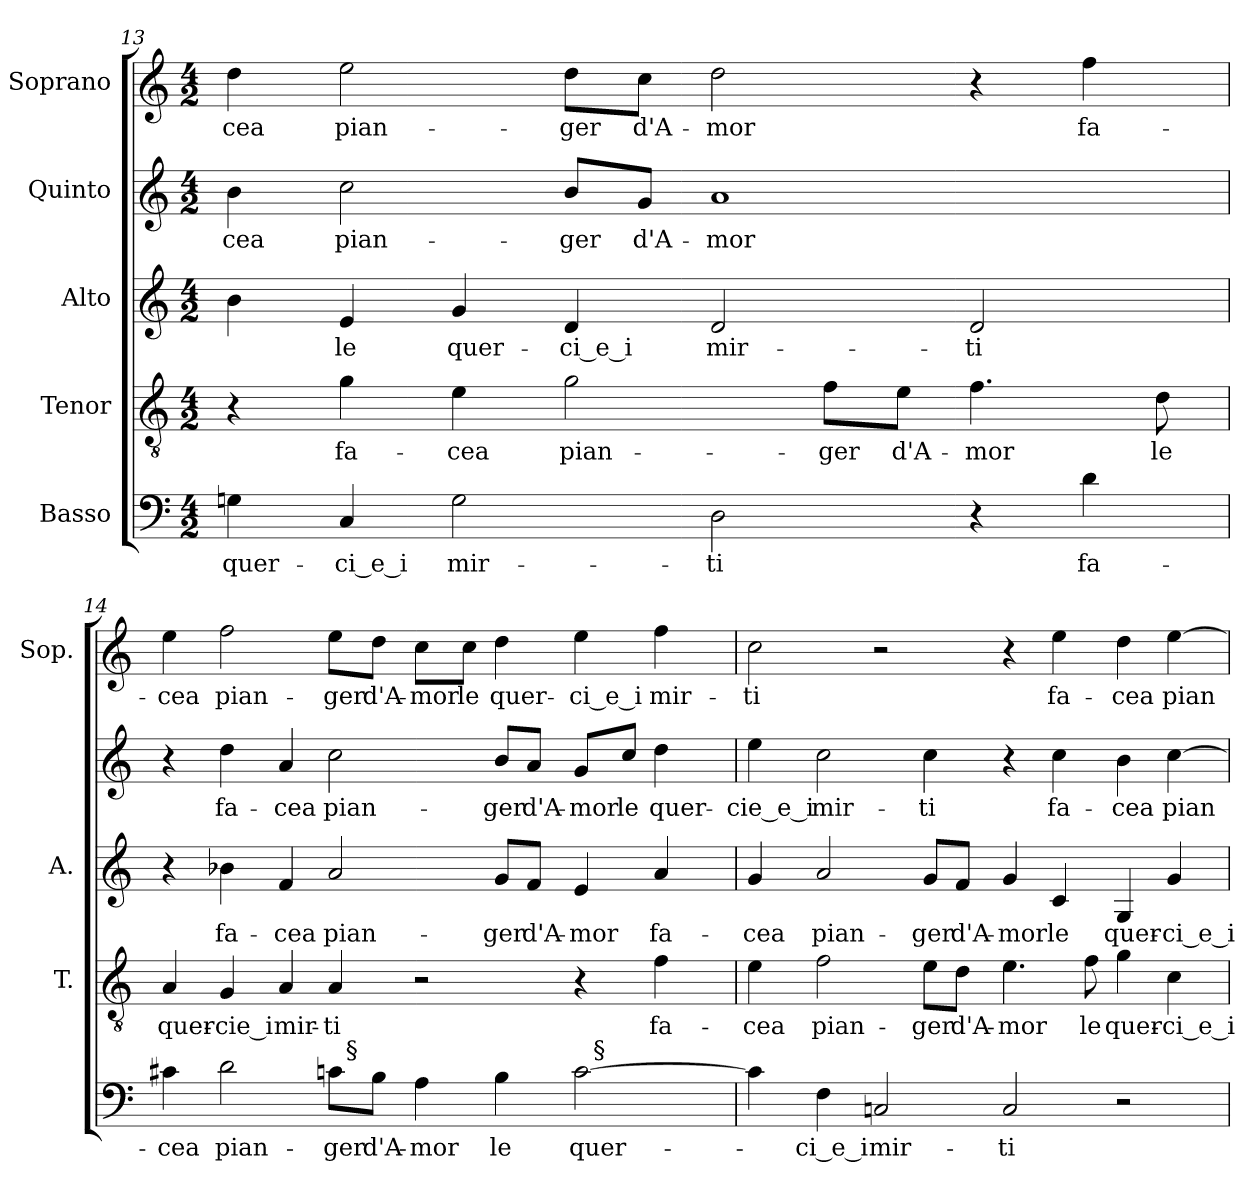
**kern	**text	**kern	**text	**kern	**text	**kern	**text	**kern	**text
*part5	*part5	*part4	*part4	*part3	*part3	*part2	*part2	*part1	*part1
*staff5	*staff5	*staff4	*staff4	*staff3	*staff3	*staff2	*staff2	*staff1	*staff1
*I"Basso	*	*I"Tenor	*	*I"Alto	*	*I"Quinto	*	*I"Soprano	*
*	*	*I'T.	*	*I'A.	*	*	*	*I'Sop.	*
!!LO:LB:g=z
*clefF4	*	*clefGv2	*	*clefG2	*	*clefG2	*	*clefG2	*
*	*	*ITrd7c12	*	*	*	*	*	*	*
*k[]	*	*k[]	*	*k[]	*	*k[]	*	*k[]	*
*C:	*	*C:	*	*C:	*	*C:	*	*C:	*
*M4/2	*	*M4/2	*	*M4/2	*	*M4/2	*	*M4/2	*
=13	=13	=13	=13	=13	=13	=13	=13	=13	=13
!	!LO:LY:b:color=#000000	!	!	!	!	!	!	!	!
!	!	!	!	!	!	!	!LO:LY:b:color=#000000	!	!
!	!	!	!	!	!	!	!	!	!LO:LY:b:color=#000000
4Gni\	quer-	4r	.	4bi\	.	4bi\	-cea	4ddi\	-cea
!	!LO:LY:b:color=#000000	!	!	!	!	!	!	!	!
!	!	!	!LO:LY:b:color=#000000	!	!	!	!	!	!
!	!	!	!	!	!LO:LY:b:color=#000000	!	!	!	!
!	!	!	!	!	!	!	!LO:LY:b:color=#000000	!	!
!	!	!	!	!	!	!	!	!	!LO:LY:b:color=#000000
4Ci/	-ci_e_i	4Gi\	fa-	4ei/	le	2cci\	pian-	2eei\	pian-
!	!LO:LY:b:color=#000000	!	!	!	!	!	!	!	!
!	!	!	!LO:LY:b:color=#000000	!	!	!	!	!	!
!	!	!	!	!	!LO:LY:b:color=#000000	!	!	!	!
2Gi\	mir-	4Ei\	-cea	4gi/	quer-	.	.	.	.
!	!	!	!LO:LY:b:color=#000000	!	!	!	!	!	!
!	!	!	!	!	!LO:LY:b:color=#000000	!	!	!	!
!	!	!	!	!	!	!	!LO:LY:b:color=#000000	!	!
!	!	!	!	!	!	!	!	!	!LO:LY:b:color=#000000
.	.	2Gi\	pian-	4di/	-ci_e_i	8bi/L	-ger	8ddi\L	-ger
!	!	!	!	!	!	!	!LO:LY:b:color=#000000	!	!
!	!	!	!	!	!	!	!	!	!LO:LY:b:color=#000000
.	.	.	.	.	.	8gi/J	d'A-	8cci\J	d'A-
!	!LO:LY:b:color=#000000	!	!	!	!	!	!	!	!
!	!	!	!	!	!LO:LY:b:color=#000000	!	!	!	!
!	!	!	!	!	!	!	!LO:LY:b:color=#000000	!	!
!	!	!	!	!	!	!	!	!	!LO:LY:b:color=#000000
2Di\	-ti	.	.	2di/	mir-	1ai	-mor	2ddi\	-mor
!	!	!	!LO:LY:b:color=#000000	!	!	!	!	!	!
.	.	8Fi\L	-ger	.	.	.	.	.	.
!	!	!	!LO:LY:b:color=#000000	!	!	!	!	!	!
.	.	8Ei\J	d'A-	.	.	.	.	.	.
!	!	!	!LO:LY:b:color=#000000	!	!	!	!	!	!
!	!	!	!	!	!LO:LY:b:color=#000000	!	!	!	!
4r	.	4.Fi\	-mor	2di/	-ti	.	.	4r	.
!	!LO:LY:b:color=#000000	!	!	!	!	!	!	!	!
!	!	!	!	!	!	!	!	!	!LO:LY:b:color=#000000
4di\	fa-	.	.	.	.	.	.	4ffi\	fa-
!	!	!	!LO:LY:b:color=#000000	!	!	!	!	!	!
.	.	8Di\	le	.	.	.	.	.	.
=14	=14	=14	=14	=14	=14	=14	=14	=14	=14
!	!LO:LY:b:color=#000000	!	!	!	!	!	!	!	!
!	!	!	!LO:LY:b:color=#000000	!	!	!	!	!	!
!	!	!	!	!	!	!	!	!	!LO:LY:b:color=#000000
*^	*	*	*	*	*	*	*	*	*
*	*^	*	*	*	*	*	*	*	*	*
4c#Xi\	2ryy	1ryy	-cea	4AAi/	quer-	4r	.	4r	.	4eei\	-cea
!	!	!	!LO:LY:b:color=#000000	!	!	!	!	!	!	!	!
!	!	!	!	!	!LO:LY:b:color=#000000	!	!	!	!	!	!
!	!	!	!	!	!	!	!LO:LY:b:color=#000000	!	!	!	!
!	!	!	!	!	!	!	!	!	!LO:LY:b:color=#000000	!	!
!	!	!	!	!	!	!	!	!	!	!	!LO:LY:b:color=#000000
2di\	.	.	pian-	4GGi/	-cie_i	4b-Xi\	fa-	4ddi\	fa-	2ffi\	pian-
!	!	!	!	!	!LO:LY:b:color=#000000	!	!	!	!	!	!
!	!	!	!	!	!	!	!LO:LY:b:color=#000000	!	!	!	!
!	!	!	!	!	!	!	!	!	!LO:LY:b:color=#000000	!	!
.	4ryy	.	.	4AAi/	mir-	4fi/	-cea	4ai/	-cea	.	.
!	!	!	!LO:LY:b:color=#000000	!	!	!	!	!	!	!	!
!	!	!	!	!	!LO:LY:b:color=#000000	!	!	!	!	!	!
!	!	!	!	!	!	!	!LO:LY:b:color=#000000	!	!	!	!
!	!	!	!	!	!	!	!	!	!LO:LY:b:color=#000000	!	!
!	!	!	!	!	!	!	!	!	!	!	!LO:LY:b:color=#000000
8ci\L	32ryy	.	-ger	4AAi/	-ti	2ai/	pian-	2cci\	pian-	8eei\L	-ger
.	256ryy	.	.	.	.	.	.	.	.	.	.
!	!LO:TX:a:t=§	!	!	!	!	!	!	!	!	!	!
.	1ryy	.	.	.	.	.	.	.	.	.	.
!	!	!	!LO:LY:b:color=#000000	!	!	!	!	!	!	!	!
!	!	!	!	!	!	!	!	!	!	!	!LO:LY:b:color=#000000
8Bi\J	.	.	d'A-	.	.	.	.	.	.	8ddi\J	d'A-
!	!	!	!LO:LY:b:color=#000000	!	!	!	!	!	!	!	!
!	!	!	!	!	!	!	!	!	!	!	!LO:LY:b:color=#000000
4Ai\	.	2ryy	-mor	2r	.	.	.	.	.	8cci\L	-mor
!	!	!	!	!	!	!	!	!	!	!	!LO:LY:b:color=#000000
.	.	.	.	.	.	.	.	.	.	8cci\J	le
!	!	!	!LO:LY:b:color=#000000	!	!	!	!	!	!	!	!
!	!	!	!	!	!	!	!LO:LY:b:color=#000000	!	!	!	!
!	!	!	!	!	!	!	!	!	!LO:LY:b:color=#000000	!	!
!	!	!	!	!	!	!	!	!	!	!	!LO:LY:b:color=#000000
4Bi\	.	.	le	.	.	8gi/L	-ger	8bi/L	-ger	4ddi\	quer-
!	!	!	!	!	!	!	!LO:LY:b:color=#000000	!	!	!	!
!	!	!	!	!	!	!	!	!	!LO:LY:b:color=#000000	!	!
.	.	.	.	.	.	8fi/J	d'A-	8ai/J	d'A-	.	.
!	!	!	!LO:LY:b:color=#000000	!	!	!	!	!	!	!	!
!	!	!	!	!	!	!	!LO:LY:b:color=#000000	!	!	!	!
!	!	!	!	!	!	!	!	!	!LO:LY:b:color=#000000	!	!
!	!	!	!	!	!	!	!	!	!	!	!LO:LY:b:color=#000000
[>2ci\	.	32ryy	quer-	4r	.	4ei/	-mor	8gi/L	-mor	4eei\	-ci_e_i
.	.	256ryy	.	.	.	.	.	.	.	.	.
!	!	!LO:TX:a:t=§	!	!	!	!	!	!	!	!	!
.	.	4ryy	.	.	.	.	.	.	.	.	.
!	!	!	!	!	!	!	!	!	!LO:LY:b:color=#000000	!	!
.	.	.	.	.	.	.	.	8cci/J	le	.	.
!	!	!	!	!	!LO:LY:b:color=#000000	!	!	!	!	!	!
!	!	!	!	!	!	!	!LO:LY:b:color=#000000	!	!	!	!
!	!	!	!	!	!	!	!	!	!LO:LY:b:color=#000000	!	!
!	!	!	!	!	!	!	!	!	!	!	!LO:LY:b:color=#000000
.	.	.	.	4Fi\	fa-	4ai/	fa-	4ddi\	quer-	4ffi\	mir-
.	8ryy	8ryy	.	.	.	.	.	.	.	.	.
.	16ryy	16ryy	.	.	.	.	.	.	.	.	.
.	64..ryy	64..ryy	.	.	.	.	.	.	.	.	.
*v	*v	*v	*	*	*	*	*	*	*	*	*
!!LO:LB:g=z
=15	=15	=15	=15	=15	=15	=15	=15	=15	=15
*^	*	*	*	*	*	*	*	*	*
*	*^	*	*	*	*	*	*	*	*	*
!	!	!	!	!	!LO:LY:b:color=#000000	!	!	!	!	!	!
*v	*v	*v	*	*	*	*	*	*	*	*	*
*^	*	*	*	*	*	*	*	*	*
*	*^	*	*	*	*	*	*	*	*	*
!	!	!	!	!	!	!	!LO:LY:b:color=#000000	!	!	!	!
*v	*v	*v	*	*	*	*	*	*	*	*	*
*^	*	*	*	*	*	*	*	*	*
*	*^	*	*	*	*	*	*	*	*	*
!	!	!	!	!	!	!	!	!	!LO:LY:b:color=#000000	!	!
*v	*v	*v	*	*	*	*	*	*	*	*	*
*^	*	*	*	*	*	*	*	*	*
*	*^	*	*	*	*	*	*	*	*	*
!	!	!	!	!	!	!	!	!	!	!	!LO:LY:b:color=#000000
*v	*v	*v	*	*	*	*	*	*	*	*	*
4ci\]	.	4Ei\	-cea	4gi/	-cea	4eei\	-cie_e_i	2cci\	-ti
!	!LO:LY:b:color=#000000	!	!	!	!	!	!	!	!
!	!	!	!LO:LY:b:color=#000000	!	!	!	!	!	!
!	!	!	!	!	!LO:LY:b:color=#000000	!	!	!	!
!	!	!	!	!	!	!	!LO:LY:b:color=#000000	!	!
4Fi\	-ci_e_i	2Fi\	pian-	2ai/	pian-	2cci\	mir-	.	.
!	!LO:LY:b:color=#000000	!	!	!	!	!	!	!	!
2Cni/	mir-	.	.	.	.	.	.	2r	.
!	!	!	!LO:LY:b:color=#000000	!	!	!	!	!	!
!	!	!	!	!	!LO:LY:b:color=#000000	!	!	!	!
!	!	!	!	!	!	!	!LO:LY:b:color=#000000	!	!
.	.	8Ei\L	-ger	8gi/L	-ger	4cci\	-ti	.	.
!	!	!	!LO:LY:b:color=#000000	!	!	!	!	!	!
!	!	!	!	!	!LO:LY:b:color=#000000	!	!	!	!
.	.	8Di\J	d'A-	8fi/J	d'A-	.	.	.	.
!	!LO:LY:b:color=#000000	!	!	!	!	!	!	!	!
!	!	!	!LO:LY:b:color=#000000	!	!	!	!	!	!
!	!	!	!	!	!LO:LY:b:color=#000000	!	!	!	!
2Ci/	-ti	4.Ei\	-mor	4gi/	-mor	4r	.	4r	.
!	!	!	!	!	!LO:LY:b:color=#000000	!	!	!	!
!	!	!	!	!	!	!	!LO:LY:b:color=#000000	!	!
!	!	!	!	!	!	!	!	!	!LO:LY:b:color=#000000
.	.	.	.	4ci/	le	4cci\	fa-	4eei\	fa-
!	!	!	!LO:LY:b:color=#000000	!	!	!	!	!	!
.	.	8Fi\	le	.	.	.	.	.	.
!	!	!	!LO:LY:b:color=#000000	!	!	!	!	!	!
!	!	!	!	!	!LO:LY:b:color=#000000	!	!	!	!
!	!	!	!	!	!	!	!LO:LY:b:color=#000000	!	!
!	!	!	!	!	!	!	!	!	!LO:LY:b:color=#000000
2r	.	4Gi\	quer-	4Gi/	quer-	4bi\	-cea	4ddi\	-cea
!	!	!	!LO:LY:b:color=#000000	!	!	!	!	!	!
!	!	!	!	!	!LO:LY:b:color=#000000	!	!	!	!
!	!	!	!	!	!	!	!LO:LY:b:color=#000000	!	!
!	!	!	!	!	!	!	!	!	!LO:LY:b:color=#000000
.	.	4Ci\	-ci_e_i	4gi/	-ci_e_i	[>4cci\	pian-	[>4eei\	pian-
=	=	=	=	=	=	=	=	=	=
*-	*-	*-	*-	*-	*-	*-	*-	*-	*-
